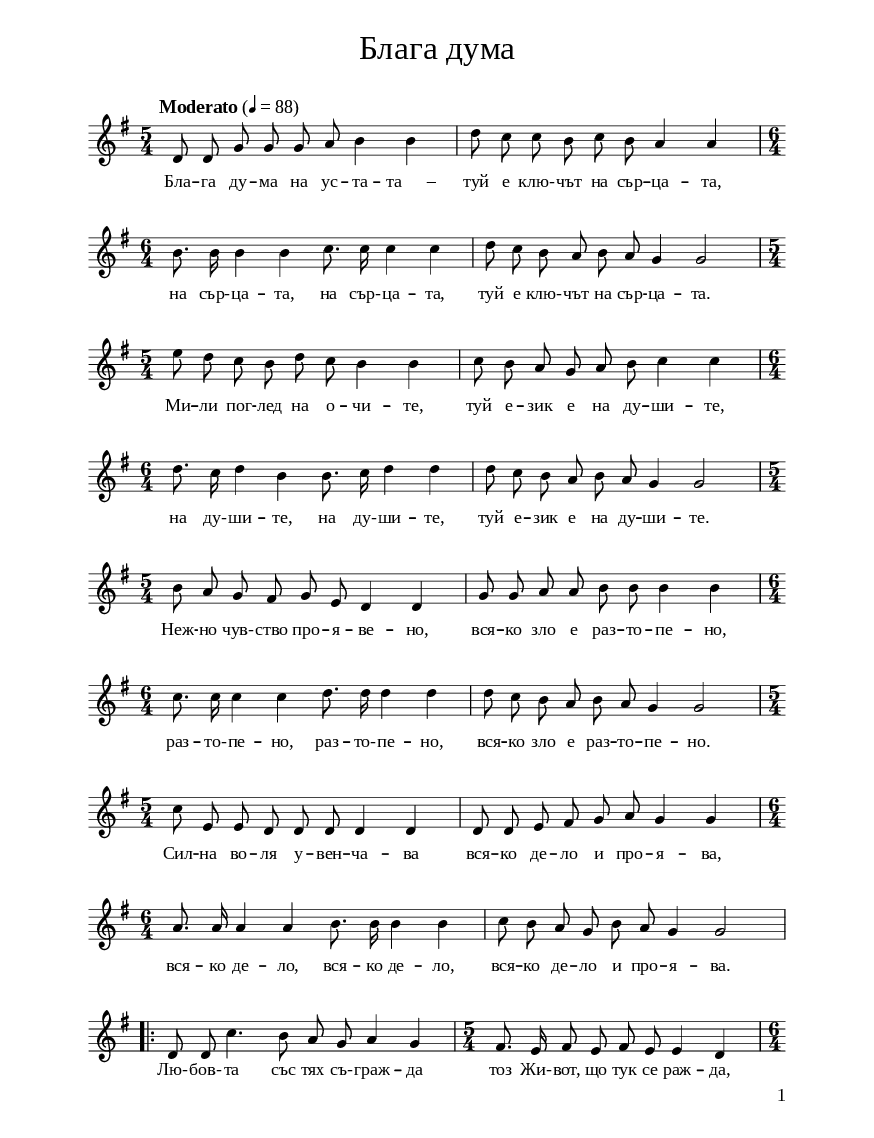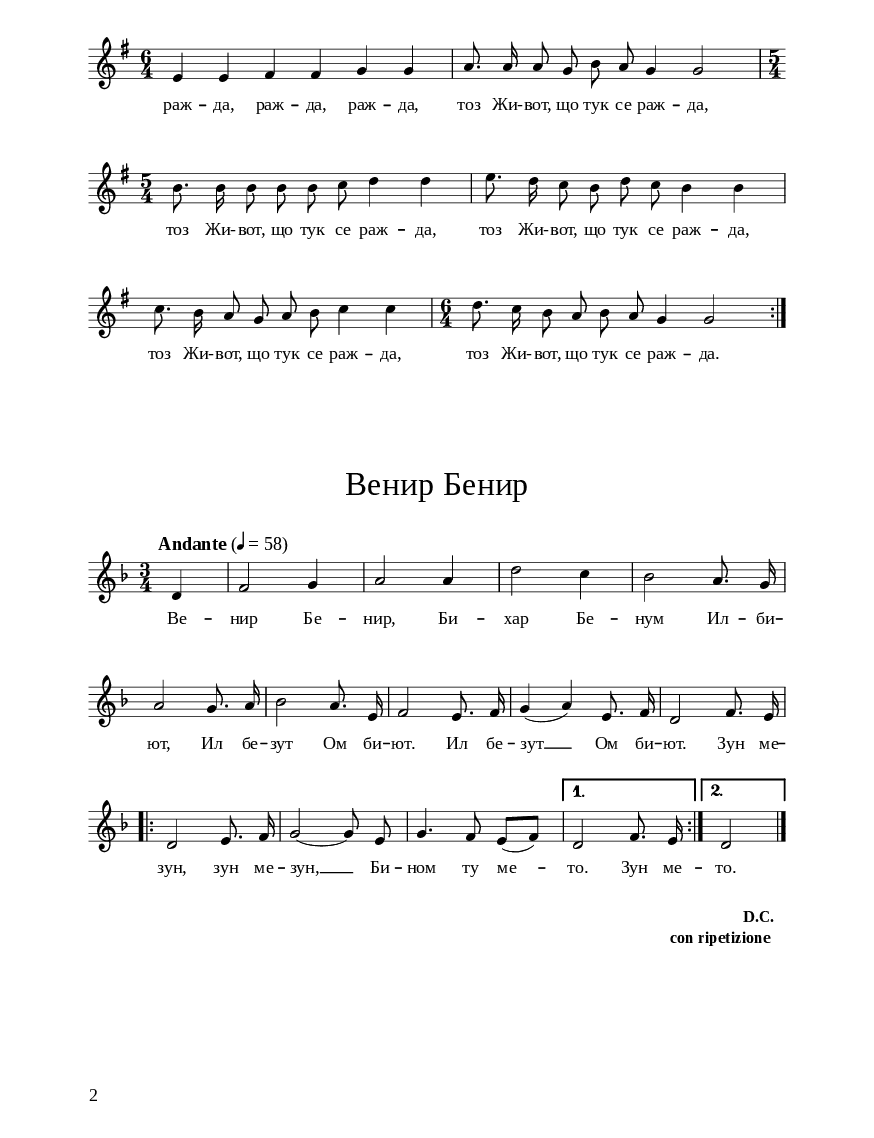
\version "2.24.2"

% include paper part and global functions
\include "include/globals.ily"

\bookpart {
  \label #'ref074
  \tocItem \markup "Блага дума"
  \include "include/bookpart-paper.ily"
  \score {
    \include "include/score-layout.ily"

    \new Voice \absolute {
      \clef treble
      \key g \major
      \time 5/4
      \tempoFunc "Moderato" 4 "88"
      \autoBeamOff

      d'8 d'8 g'8 g' g' a' b'4 b' | d''8 c''8 c''8 b' c'' b' a'4 a' \break |

      \time 6/4  b'8. b'16 b'4 b' c''8. c''16 c''4 c'' | d''8 c''8 b'8 a' b' a' g'4 g'2 \break |

      \time 5/4  e''8 d''8 c''8 b' d'' c'' b'4 b' | c''8 b'8 a'8 g' a' b' c''4 c'' \break |

      \time 6/4  d''8. c''16 d''4 b' b'8. c''16 d''4 d'' | d''8 c''8 b'8 a' b' a' g'4 g'2 \break |

      \time 5/4  b'8 a'8 g'8 fis' g' e' d'4 d' | g'8 g'8 a'8 a' b' b' b'4 b' \break |

      \time 6/4  c''8. c''16 c''4 c'' d''8. d''16 d''4 d'' | d''8 c''8 b'8 a' b' a' g'4 g'2 \break |

      \time 5/4  c''8 e'8 e'8 d' d' d' d'4 d' | d'8 d'8 e'8 fis' g' a' g'4 g' | \break

      \time 6/4  a'8. a'16 a'4 a' b'8. b'16 b'4 b' | c''8 b'8 a'8 g' b' a' g'4 g'2 \break |


      \repeat volta 2 {
        d'8 d'8 c''4. b'8 a'8 g'8 a'4 g' | \time 5/4  fis'8. e'16 fis'8 e' fis' e' e'4 d' \break |

        \time 6/4  e'4 e' fis' fis' g' g' | a'8. a'16 a'8 g' b' a' g'4 g'2 \break |

        \time 5/4  b'8. b'16 b'8 b' b' c'' d''4 d'' | e''8. d''16 c''8 b' d'' c'' b'4 b' \break |

        c''8. b'16 a'8 g' a' b' c''4 c'' | \time 6/4  d''8. c''16 b'8 a' b' a' g'4 g'2 \break |
      }
    }

    \addlyrics {
      Бла -- га ду
      -- ма на ус -- та -- "та      –" туй е "клю-" -- чът на
      сър -- ца -- та, на "сър-" -- ца -- та, на "сър-" --
      ца -- та, туй е "клю-" -- чът на сър -- ца -- та.
      Ми -- ли пог -- лед на о -- чи -- те, туй е --
      зик е на ду -- ши -- те, на "ду-" -- ши -- те, на
      "ду-" -- ши -- те, туй е -- зик е на ду -- ши --
      те. Неж -- но "чув-" -- ство про -- я -- ве -- но,
      вся -- ко зло е раз -- то -- пе -- но, раз -- "то-"
      -- пе -- но, раз -- "то-" -- пе -- но, вся -- ко зло
      е раз -- то -- пе -- но. Сил -- на во -- ля у --
      вен -- ча -- ва вся -- ко де -- ло и про -- я --
      ва, вся -- ко де -- ло, вся -- ко де -- ло, вся
      -- ко де -- ло и про -- я -- ва. "Лю-" -- "бов-" -- та
      със тях "съ-" -- граж -- да тоз "Жи-" -- вот, що тук
      се раж -- да, раж -- да, раж -- да, раж -- да,
      тоз "Жи-" -- вот, що тук се раж -- да, тоз "Жи-" --
      вот, що тук се раж -- да, тоз "Жи-" -- вот, що
      тук се раж -- да, тоз "Жи-" -- вот, що тук се раж
      -- да, тоз "Жи-" -- вот, що тук се раж -- да.
    }

    \header {
      title = \titleFunc "Блага дума" "Blaga duma"
    }

    \midi{}

  } % score


  \markup \empty-two

  \label #'ref076
  \tocItem \markup "Венир Бенир"

  \score {
    \include "include/score-layout.ily"

    \new Voice \absolute {
      \clef treble
      \key d \minor
      \time 3/4
      \tempoFunc "Andante" 4 "58"
      \autoBeamOff

      \partial 4
      d'4 | f'2 g'4 | a'2 a'4 | d''2 c''4 | bes'2 a'8. g'16 \break |

      a'2 g'8. a'16 | bes'2 a'8. e'16 | f'2 e'8. f'16 | g'4 ( a' ) e'8. f'16 |  d'2 f'8. e'16 \break |

      \repeat volta 2 { d'2 e'8. f'16 | g'2 ~ g'8 e' | g'4. f'8 e' [( f' )] |} \alternative { { d'2 f'8. e'16  | } { d'2 \break \bar "|."} }
    }

    \addlyrics {
      Ве -- нир Бе
      -- нир, Би -- хар Бе -- нум Ил -- би -- ют, Ил
      бе -- зут Ом би -- ют. Ил бе -- зут __ Ом би --
      ют. Зун ме -- зун, зун ме -- зун, __ Би -- ном ту
      ме -- то. Зун ме -- то.
    }

    \header {
      title = \titleFunc "Венир Бенир" "Venir benir"
    }

    \midi{}

  } % score

  \markup \dc-two "D.C." "con ripetizione "

  


} % bookpart
